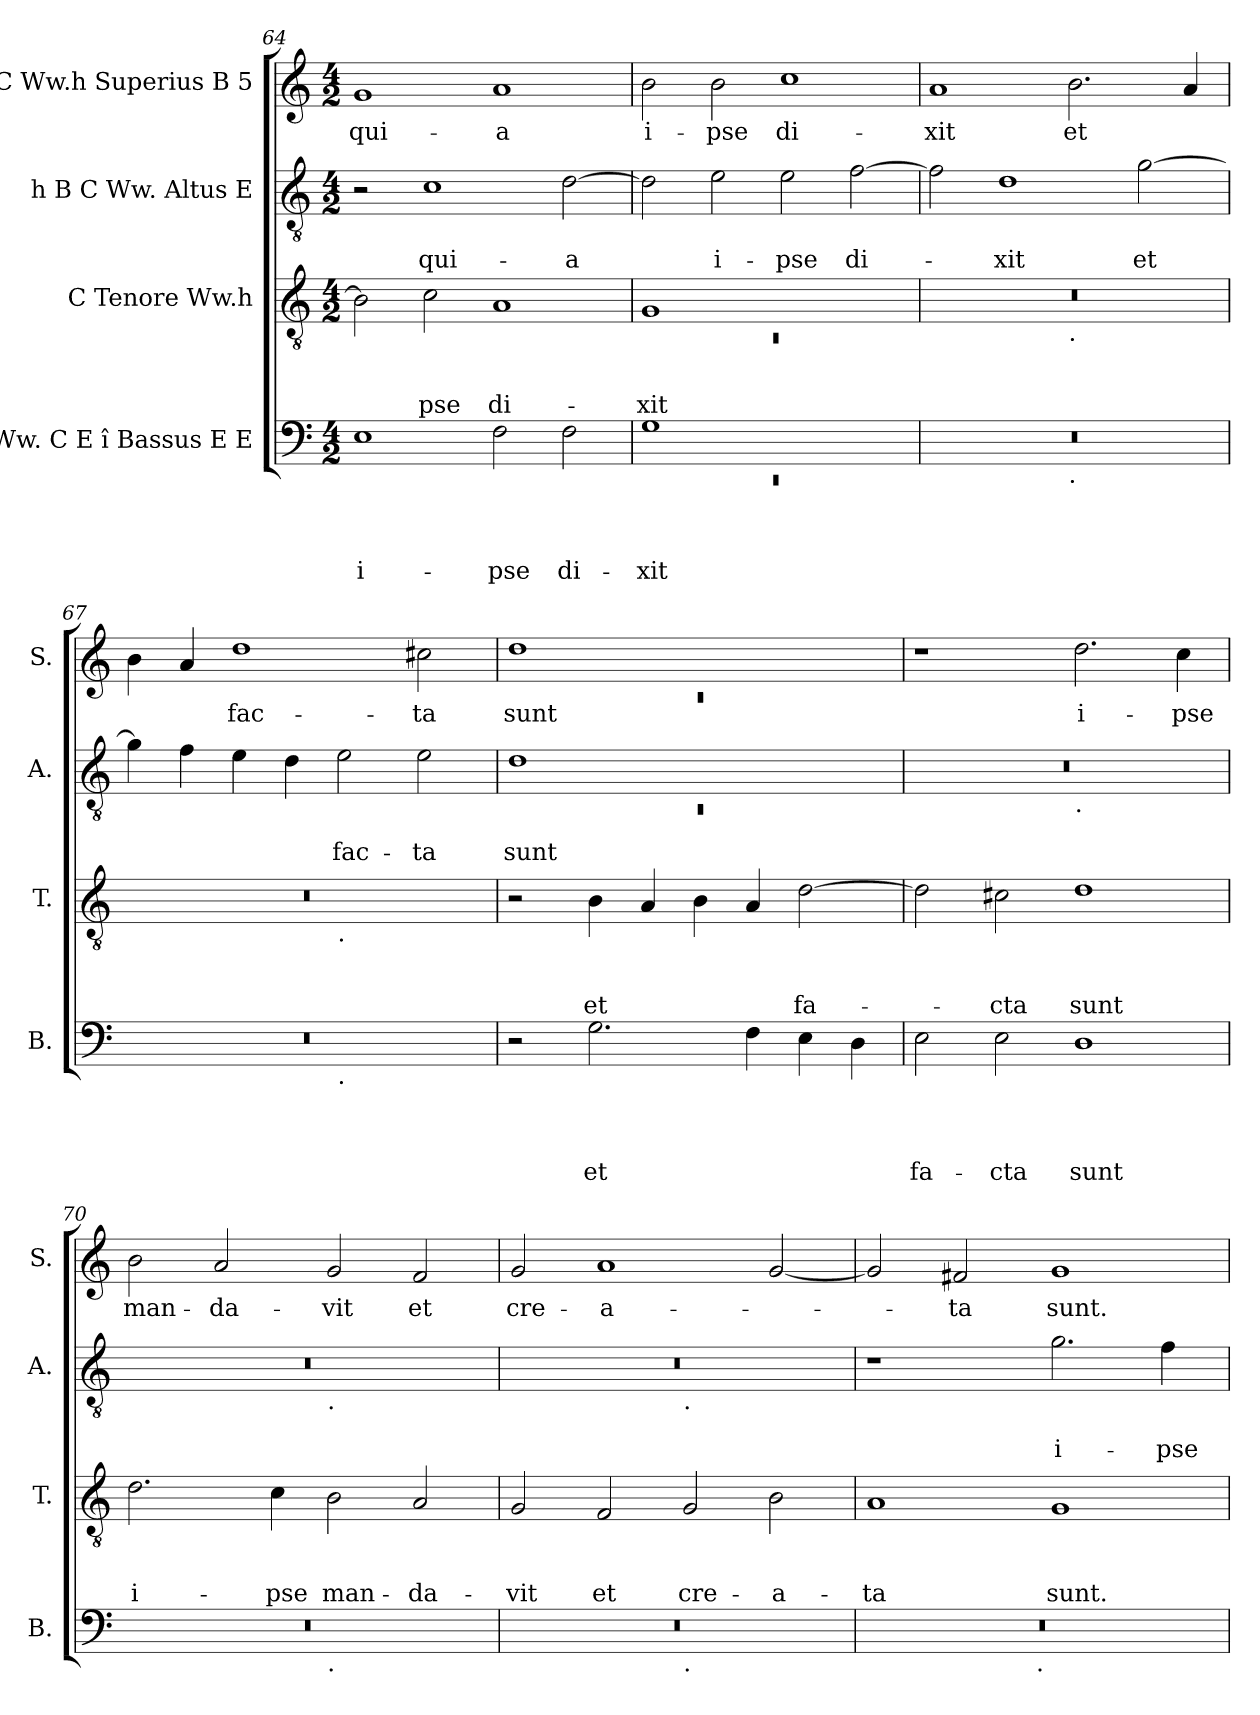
**kern	**text	**text	**text	**text	**kern	**text	**text	**text	**kern	**text	**text	**kern	**text
*part4	*part4	*part4	*part4	*part4	*part3	*part3	*part3	*part3	*part2	*part2	*part2	*part1	*part1
*staff4	*staff4	*staff4	*staff4	*staff4	*staff3	*staff3	*staff3	*staff3	*staff2	*staff2	*staff2	*staff1	*staff1
*I"Ww. C E î Bassus E E	*	*	*	*	*I"C Tenore Ww.h	*	*	*	*I"h B C Ww. Altus E	*	*	*I"C Ww.h Superius B 5	*
*I'B.	*	*	*	*	*I'T.	*	*	*	*I'A.	*	*	*I'S.	*
*clefF4	*	*	*	*	*clefGv2	*	*	*	*clefGv2	*	*	*clefG2	*
*k[]	*	*	*	*	*k[]	*	*	*	*k[]	*	*	*k[]	*
*C:	*	*	*	*	*C:	*	*	*	*C:	*	*	*C:	*
*M4/2	*	*	*	*	*M4/2	*	*	*	*M4/2	*	*	*M4/2	*
=64	=64	=64	=64	=64	=64	=64	=64	=64	=64	=64	=64	=64	=64
!	!	!	!	!LO:LY:b:rj	!	!	!	!	!	!	!	!	!LO:LY:b
1E	.	.	.	i-	2B\]	.	.	.	2r	.	.	1g	qui-
!	!	!	!	!	!	!	!	!LO:LY:b	!	!	!LO:LY:b	!	!
.	.	.	.	.	2c\	.	.	-pse	1c	.	qui-	.	.
!	!	!	!	!LO:LY:b	!	!	!	!LO:LY:b	!	!	!	!	!LO:LY:b:rj
2F\	.	.	.	-pse	1A	.	.	di-	.	.	.	1a	-a
!	!	!	!	!LO:LY:b	!	!	!	!	!	!	!LO:LY:b	!	!
2F\	.	.	.	di-	.	.	.	.	[>2d\	.	-a	.	.
=65	=65	=65	=65	=65	=65	=65	=65	=65	=65	=65	=65	=65	=65
*^	*	*	*	*	*^	*	*	*	*	*	*	*	*
!	!LO:N:vis=1	!	!	!	!LO:LY:b	!	!LO:N:vis=1	!	!	!LO:LY:b	!	!	!	!	!LO:LY:b
1G	0rEE	.	.	.	-xit	1G	0rC	.	.	-xit	2d\]	.	.	2b\	i-
!	!	!	!	!	!	!	!	!	!	!	!	!	!LO:LY:b	!	!LO:LY:b
.	.	.	.	.	.	.	.	.	.	.	2e\	.	i-	2b\	-pse
!	!	!	!	!	!	!	!	!	!	!	!	!	!LO:LY:b	!	!LO:LY:b
1ryy	.	.	.	.	.	1ryy	.	.	.	.	2e\	.	-pse	1cc	di-
!	!	!	!	!	!	!	!	!	!	!	!	!	!LO:LY:b	!	!
.	.	.	.	.	.	.	.	.	.	.	[>2f\	.	di-	.	.
=66	=66	=66	=66	=66	=66	=66	=66	=66	=66	=66	=66	=66	=66	=66	=66
!	!	!	!	!	!	!	!	!	!	!	!	!	!	!	!LO:LY:b
0r	1ryy	.	.	.	.	0r	1ryy	.	.	.	2f\]	.	.	1a	-xit
!	!	!	!	!	!	!	!	!	!	!	!	!	!LO:LY:b	!	!
.	.	.	.	.	.	.	.	.	.	.	1d	.	-xit	.	.
!	!	!	!	!	!	!	!LO:TX:b:t=.	!	!	!	!	!	!	!	!
!	!LO:TX:b:t=.	!	!	!	!	!	!	!	!	!	!	!	!	!	!
!	!	!	!	!	!	!	!	!	!	!	!	!	!	!	!LO:LY:b
.	1ryy	.	.	.	.	.	1ryy	.	.	.	.	.	.	2.b\	et
!	!	!	!	!	!	!	!	!	!	!	!	!	!LO:LY:b	!	!
.	.	.	.	.	.	.	.	.	.	.	[>2g\	.	et	.	.
.	.	.	.	.	.	.	.	.	.	.	.	.	.	4a/	.
=67	=67	=67	=67	=67	=67	=67	=67	=67	=67	=67	=67	=67	=67	=67	=67
0r	1ryy	.	.	.	.	0r	1ryy	.	.	.	4g\]	.	.	4b\	.
.	.	.	.	.	.	.	.	.	.	.	4f\	.	.	4a/	.
!	!	!	!	!	!	!	!	!	!	!	!	!	!	!	!LO:LY:b
.	.	.	.	.	.	.	.	.	.	.	4e\	.	.	1dd	fac-
.	.	.	.	.	.	.	.	.	.	.	4d\	.	.	.	.
!	!	!	!	!	!	!	!LO:TX:b:t=.	!	!	!	!	!	!	!	!
!	!LO:TX:b:t=.	!	!	!	!	!	!	!	!	!	!	!	!	!	!
!	!	!	!	!	!	!	!	!	!	!	!	!	!LO:LY:b	!	!
.	1ryy	.	.	.	.	.	1ryy	.	.	.	2e\	.	fac-	.	.
!	!	!	!	!	!	!	!	!	!	!	!	!	!LO:LY:b	!	!LO:LY:b
.	.	.	.	.	.	.	.	.	.	.	2e\	.	-ta	2cc#\	-ta
!!LO:PB:g=z
=68	=68	=68	=68	=68	=68	=68	=68	=68	=68	=68	=68	=68	=68	=68	=68
*	*	*	*	*	*	*	*	*	*	*	*^	*	*	*^	*
!	!	!	!	!	!	!	!	!	!	!	!	!LO:N:vis=1	!	!LO:LY:b	!	!LO:N:vis=1	!LO:LY:b
*v	*v	*	*	*	*	*	*	*	*	*	*	*	*	*	*	*	*
*	*	*	*	*	*v	*v	*	*	*	*	*	*	*	*	*	*
2r	.	.	.	.	2r	.	.	.	1d	0rC	.	sunt	1dd	0rc	sunt
!	!	!	!	!LO:LY:b	!	!	!	!LO:LY:b	!	!	!	!	!	!	!
2.G\	.	.	.	et	4B\	.	.	et	.	.	.	.	.	.	.
.	.	.	.	.	4A/	.	.	.	.	.	.	.	.	.	.
.	.	.	.	.	4B\	.	.	.	1ryy	.	.	.	1ryy	.	.
4F\	.	.	.	.	4A/	.	.	.	.	.	.	.	.	.	.
!	!	!	!	!	!	!	!	!LO:LY:b	!	!	!	!	!	!	!
4E\	.	.	.	.	[>2d\	.	.	fa-	.	.	.	.	.	.	.
4D\	.	.	.	.	.	.	.	.	.	.	.	.	.	.	.
*	*	*	*	*	*	*	*	*	*	*	*	*	*v	*v	*
=69	=69	=69	=69	=69	=69	=69	=69	=69	=69	=69	=69	=69	=69	=69
!	!	!	!	!LO:LY:b	!	!	!	!	!	!	!	!	!	!
2E\	.	.	.	fa-	2d\]	.	.	.	0r	1ryy	.	.	1r	.
!	!	!	!	!LO:LY:b	!	!	!	!LO:LY:b	!	!	!	!	!	!
2E\	.	.	.	-cta	2c#\	.	.	-cta	.	.	.	.	.	.
!	!	!	!	!	!	!	!	!	!	!LO:TX:b:t=.	!	!	!	!
!	!	!	!	!LO:LY:b	!	!	!	!LO:LY:b	!	!	!	!	!	!LO:LY:b
1D	.	.	.	sunt	1d	.	.	sunt	.	1ryy	.	.	2.dd\	i-
!	!	!	!	!	!	!	!	!	!	!	!	!	!	!LO:LY:b
.	.	.	.	.	.	.	.	.	.	.	.	.	4cc\	-pse
=70	=70	=70	=70	=70	=70	=70	=70	=70	=70	=70	=70	=70	=70	=70
!	!	!	!	!	!	!	!	!LO:LY:b	!	!	!	!	!	!LO:LY:b
*^	*	*	*	*	*	*	*	*	*	*	*	*	*	*
0r	1ryy	.	.	.	.	2.d\	.	.	i-	0r	1ryy	.	.	2b\	man-
!	!	!	!	!	!	!	!	!	!	!	!	!	!	!	!LO:LY:b
.	.	.	.	.	.	.	.	.	.	.	.	.	.	2a/	-da-
!	!	!	!	!	!	!	!	!	!LO:LY:b	!	!	!	!	!	!
.	.	.	.	.	.	4c\	.	.	-pse	.	.	.	.	.	.
!	!	!	!	!	!	!	!	!	!	!	!LO:TX:b:t=.	!	!	!	!
!	!LO:TX:b:t=.	!	!	!	!	!	!	!	!	!	!	!	!	!	!
!	!	!	!	!	!	!	!	!	!LO:LY:b	!	!	!	!	!	!LO:LY:b
.	1ryy	.	.	.	.	2B\	.	.	man-	.	1ryy	.	.	2g/	-vit
!	!	!	!	!	!	!	!	!	!LO:LY:b	!	!	!	!	!	!LO:LY:b
.	.	.	.	.	.	2A/	.	.	-da-	.	.	.	.	2f/	et
=71	=71	=71	=71	=71	=71	=71	=71	=71	=71	=71	=71	=71	=71	=71	=71
!	!	!	!	!	!	!	!	!	!LO:LY:b	!	!	!	!	!	!LO:LY:b
0r	1ryy	.	.	.	.	2G/	.	.	-vit	0r	1ryy	.	.	2g/	cre-
!	!	!	!	!	!	!	!	!	!LO:LY:b	!	!	!	!	!	!LO:LY:b:rj
.	.	.	.	.	.	2F/	.	.	et	.	.	.	.	1a	-a-
!	!	!	!	!	!	!	!	!	!	!	!LO:TX:b:t=.	!	!	!	!
!	!LO:TX:b:t=.	!	!	!	!	!	!	!	!	!	!	!	!	!	!
!	!	!	!	!	!	!	!	!	!LO:LY:b	!	!	!	!	!	!
.	1ryy	.	.	.	.	2G/	.	.	cre-	.	1ryy	.	.	.	.
!	!	!	!	!	!	!	!	!	!LO:LY:b	!	!	!	!	!	!
.	.	.	.	.	.	2B\	.	.	-a-	.	.	.	.	[<2g/	.
=72	=72	=72	=72	=72	=72	=72	=72	=72	=72	=72	=72	=72	=72	=72	=72
!	!	!	!	!	!	!	!	!	!LO:LY:b	!	!	!	!	!	!
*	*	*	*	*	*	*	*	*	*	*v	*v	*	*	*	*
0r	2ryy	.	.	.	.	1A	.	.	-ta	1r	.	.	2g/]	.
!	!	!	!	!	!	!	!	!	!	!	!	!	!	!LO:LY:b
.	4...ryy	.	.	.	.	.	.	.	.	.	.	.	2f#/	-ta
!	!LO:TX:b:t=.	!	!	!	!	!	!	!	!	!	!	!	!	!
.	1ryy	.	.	.	.	.	.	.	.	.	.	.	.	.
!	!	!	!	!	!	!	!	!	!LO:LY:b	!	!	!LO:LY:b	!	!LO:LY:b
.	.	.	.	.	.	1G	.	.	sunt.	2.g\	.	i-	1g	sunt.
!	!	!	!	!	!	!	!	!	!	!	!	!LO:LY:b	!	!
.	.	.	.	.	.	.	.	.	.	4f\	.	-pse	.	.
.	32ryy	.	.	.	.	.	.	.	.	.	.	.	.	.
*v	*v	*	*	*	*	*	*	*	*	*	*	*	*	*
=	=	=	=	=	=	=	=	=	=	=	=	=	=
*-	*-	*-	*-	*-	*-	*-	*-	*-	*-	*-	*-	*-	*-
